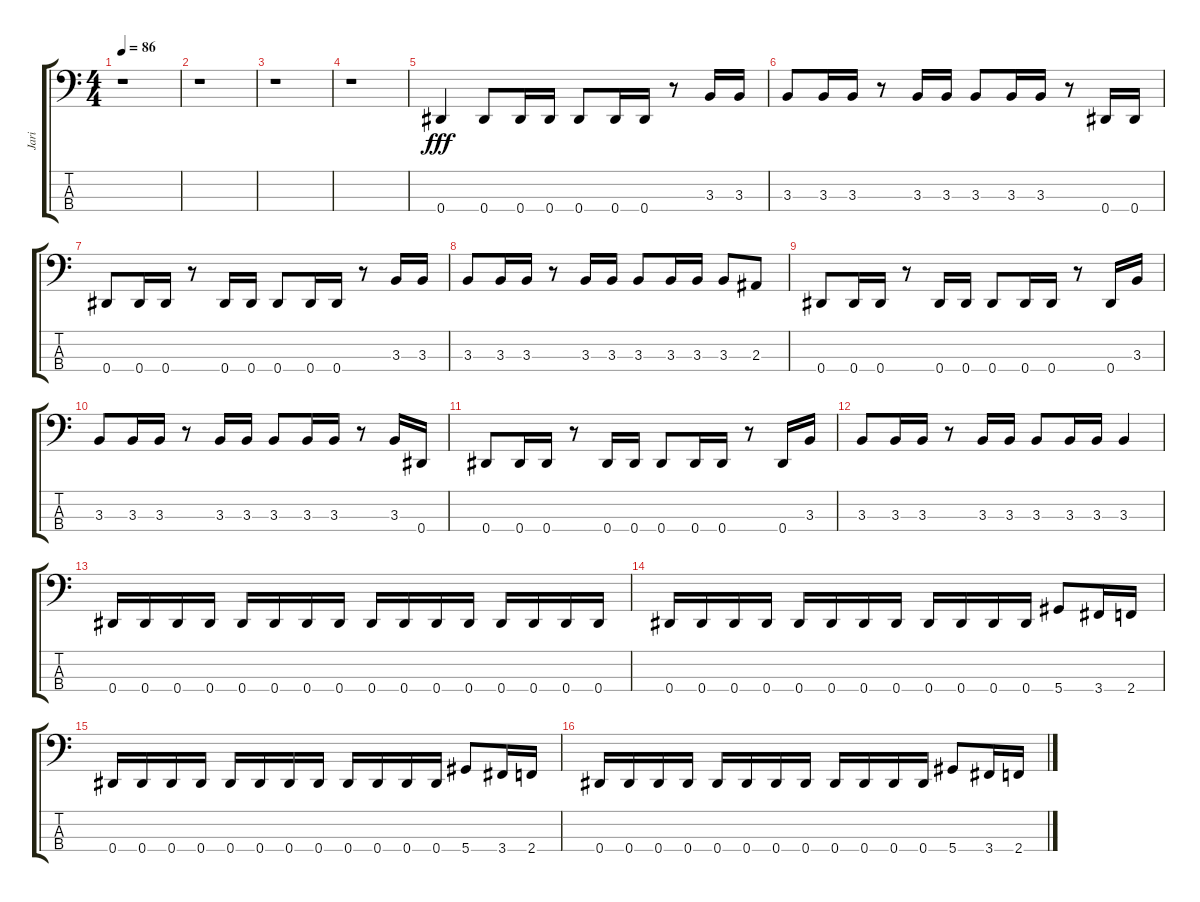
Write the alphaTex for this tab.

\track ("Jari" "Jari") {instrument electricbassfinger}
\staff {score tabs}
\tuning (Gb2 Db2 Ab1 Eb1) {hide}
\ts (4 4)
\tempo 86
\clef f4
\ks c
r.1{dy fff instrument electricbassfinger} |
r.1 |
r.1 |
r.1 |
0.4.4 0.4.8 0.4.16 0.4.16 0.4.8 0.4.16 0.4.16 r.8 3.3.16 3.3.16 |
3.3.8 3.3.16 3.3.16 r.8 3.3.16 3.3.16 3.3.8 3.3.16 3.3.16 r.8 0.4.16 0.4.16 |
0.4.8 0.4.16 0.4.16 r.8 0.4.16 0.4.16 0.4.8 0.4.16 0.4.16 r.8 3.3.16 3.3.16 |
3.3.8 3.3.16 3.3.16 r.8 3.3.16 3.3.16 3.3.8 3.3.16 3.3.16 3.3.8 2.3.8 |
0.4.8 0.4.16 0.4.16 r.8 0.4.16 0.4.16 0.4.8 0.4.16 0.4.16 r.8 0.4.16 3.3.16 |
3.3.8 3.3.16 3.3.16 r.8 3.3.16 3.3.16 3.3.8 3.3.16 3.3.16 r.8 3.3.16 0.4.16 |
0.4.8 0.4.16 0.4.16 r.8 0.4.16 0.4.16 0.4.8 0.4.16 0.4.16 r.8 0.4.16 3.3.16 |
3.3.8 3.3.16 3.3.16 r.8 3.3.16 3.3.16 3.3.8 3.3.16 3.3.16 3.3.4 |
0.4.16 0.4.16 0.4.16 0.4.16 0.4.16 0.4.16 0.4.16 0.4.16 0.4.16 0.4.16 0.4.16 0.4.16 0.4.16 0.4.16 0.4.16 0.4.16 |
0.4.16 0.4.16 0.4.16 0.4.16 0.4.16 0.4.16 0.4.16 0.4.16 0.4.16 0.4.16 0.4.16 0.4.16 5.4.8 3.4.16 2.4.16 |
0.4.16 0.4.16 0.4.16 0.4.16 0.4.16 0.4.16 0.4.16 0.4.16 0.4.16 0.4.16 0.4.16 0.4.16 5.4.8 3.4.16 2.4.16 |
0.4.16 0.4.16 0.4.16 0.4.16 0.4.16 0.4.16 0.4.16 0.4.16 0.4.16 0.4.16 0.4.16 0.4.16 5.4.8 3.4.16 2.4.16
